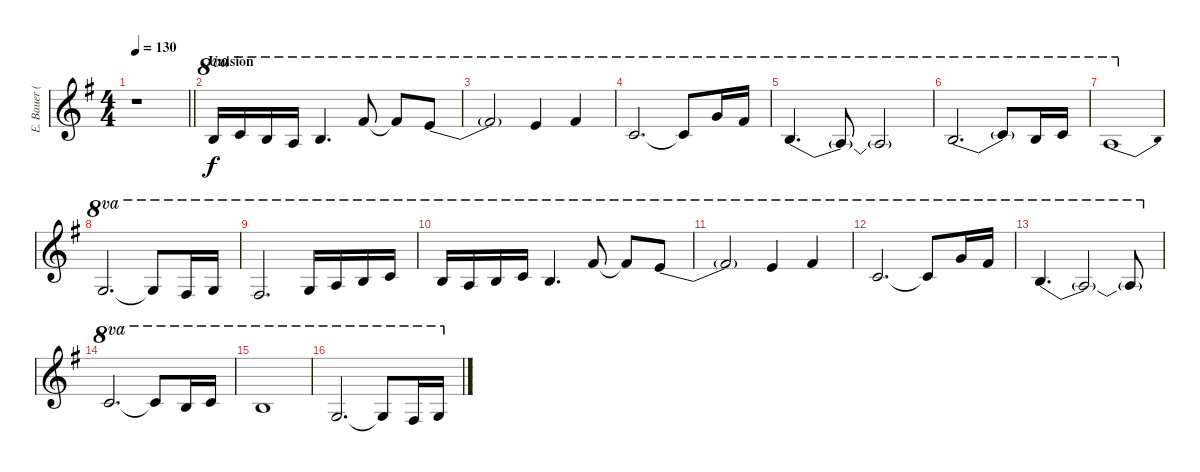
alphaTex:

\track ("E. Bauer (Keyboard)" "E. Bauer (") {instrument lead2sawtooth}
\staff {score}
\tuning (E4 B3 G3 D3 A2 E2) {hide}
\ts (4 4)
\tempo 130
\clef g2
\barLineRight lightlight
\ks eminor
r.1{dy f} |
\section ("" "Unision")
12.2.16{ot 8va volume 13 instrument lead2sawtooth} 13.2.16{ot 8va} 12.2.16{ot 8va} 10.2.16{ot 8va} 12.2.4{d ot 8va} 14.1.8{ot 8va} 14.1{t}.8{ot 8va} 12.1{be (bend 0 0 60 4)}.8{ot 8va} |
12.1{t}.2{ot 8va} 12.1.4{ot 8va} 14.1.4{ot 8va} |
13.2.2{d ot 8va} 13.2{t}.8{ot 8va} 15.1.16{ot 8va} 14.1.16{ot 8va} |
10.2{be (custom 0 4 18 4 22 0 60 0)}.4{d ot 8va} 10.2{t}.8{ot 8va} 10.2{t}.2{ot 8va} |
12.2{be (bend 0 0 60 2)}.2{d ot 8va} 12.2{t}.8{ot 8va} 12.2.16{ot 8va} 13.2.16{ot 8va} |
10.2{be (bend 0 0 60 4)}.1{ot 8va} |
8.2.2{d ot 8va} 8.2{t}.8{ot 8va} 7.2.16{ot 8va} 8.2.16{ot 8va} |
7.2.2{d ot 8va} 12.3.16{ot 8va} 14.3.16{ot 8va} 16.3.16{ot 8va} 13.2.16{ot 8va} |
12.2.16{ot 8va} 10.2.16{ot 8va} 12.2.16{ot 8va} 13.2.16{ot 8va} 12.2.4{d ot 8va} 14.1.8{ot 8va} 14.1{t}.8{ot 8va} 12.1{be (bend 0 0 60 4)}.8{ot 8va} |
12.1{t}.2{ot 8va} 12.1.4{ot 8va} 14.1.4{ot 8va} |
13.2.2{d ot 8va} 13.2{t}.8{ot 8va} 15.1.16{ot 8va} 14.1.16{ot 8va} |
10.2{be (custom 0 4 18 4 22 0 60 0)}.4{d ot 8va} 10.2{t}.2{ot 8va} 10.2{t}.8{ot 8va} |
13.2.2{d ot 8va} 13.2{t}.8{ot 8va} 12.2.16{ot 8va} 13.2.16{ot 8va} |
12.2.1{ot 8va} |
8.2.2{d ot 8va} 8.2{t}.8{ot 8va} 7.2.16{ot 8va} 8.2.16{ot 8va}
